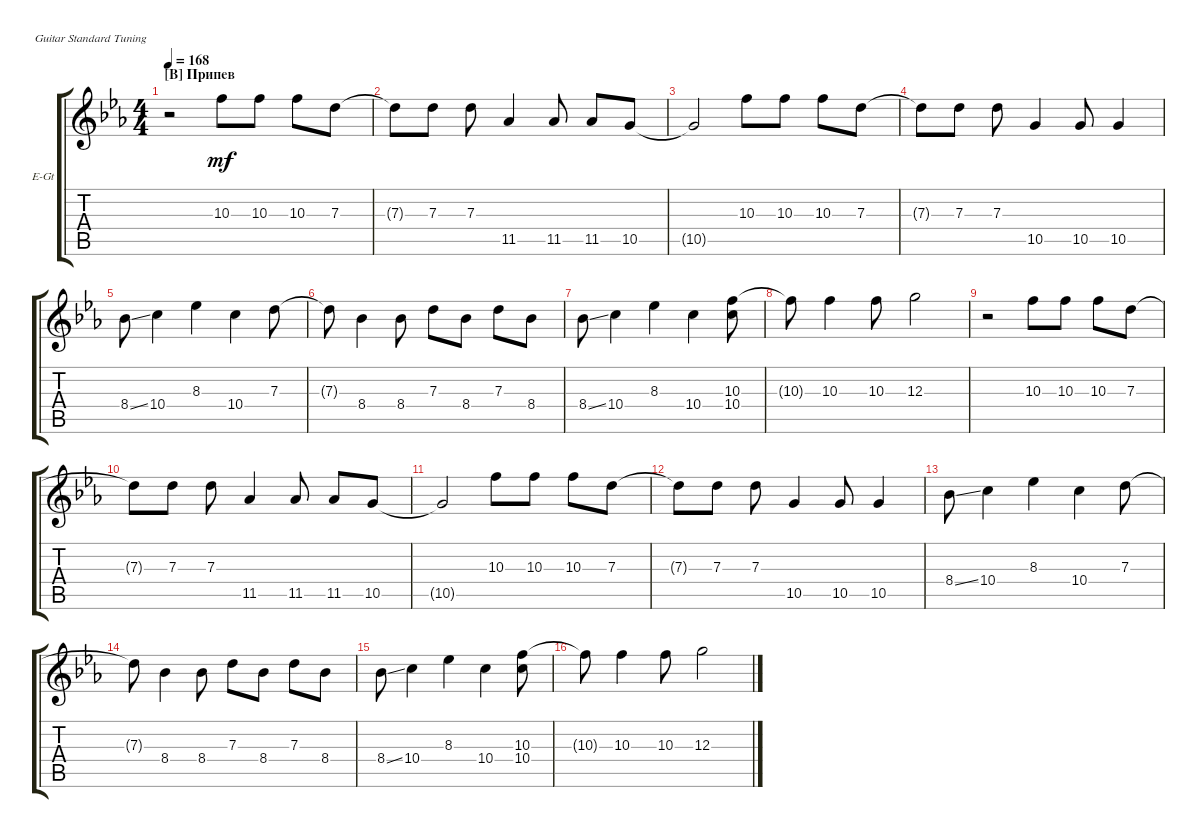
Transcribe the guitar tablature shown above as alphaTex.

\defaultSystemsLayout 4
\bracketExtendMode groupsimilarinstruments
\firstSystemTrackNameOrientation horizontal
\otherSystemsTrackNameOrientation horizontal
\track ("Electric Guitar" "E-Gt") {instrument electricguitarclean}
\staff {score tabs}
\tuning (E4 B3 G3 D3 A2 E2)
\ts (4 4)
\section ("B" "Припев")
\tempo 168
\clef g2
\scale
0.333333
\ks cminor
r.2{dy mf} 10.3.8 10.3.8 10.3.8 7.3.8 |
\scale
0.333333 7.3{t}.8 7.3.8 7.3.8 11.5.4 11.5.8 11.5.8 10.5.8 |
\scale
0.333333 10.5{t}.2 10.3.8 10.3.8 10.3.8 7.3.8 |
\scale
0.333333 7.3{t}.8 7.3.8 7.3.8 10.5.4 10.5.8 10.5.4 |
\scale
0.333333 8.4{ss}.8 10.4.4 8.3.4 10.4.4 7.3.8 |
\scale
0.333333 7.3{t}.8 8.4.4 8.4.8 7.3.8 8.4.8 7.3.8 8.4.8 |
\scale
0.333333 8.4{ss}.8 10.4.4 8.3.4 10.4.4 (10.3 10.4).8 |
\scale
0.333333 10.3{t}.8 10.3.4 10.3.8 12.3.2 |
\scale
0.333333 r.2 10.3.8 10.3.8 10.3.8 7.3.8 |
\scale
0.333333 7.3{t}.8 7.3.8 7.3.8 11.5.4 11.5.8 11.5.8 10.5.8 |
\scale
0.333333 10.5{t}.2 10.3.8 10.3.8 10.3.8 7.3.8 |
\scale
0.333333 7.3{t}.8 7.3.8 7.3.8 10.5.4 10.5.8 10.5.4 |
\scale
0.333333 8.4{ss}.8 10.4.4 8.3.4 10.4.4 7.3.8 |
\scale
0.333333 7.3{t}.8 8.4.4 8.4.8 7.3.8 8.4.8 7.3.8 8.4.8 |
\scale
0.333333 8.4{ss}.8 10.4.4 8.3.4 10.4.4 (10.3 10.4).8 |
\scale
0.333333 10.3{t}.8 10.3.4 10.3.8 12.3.2
